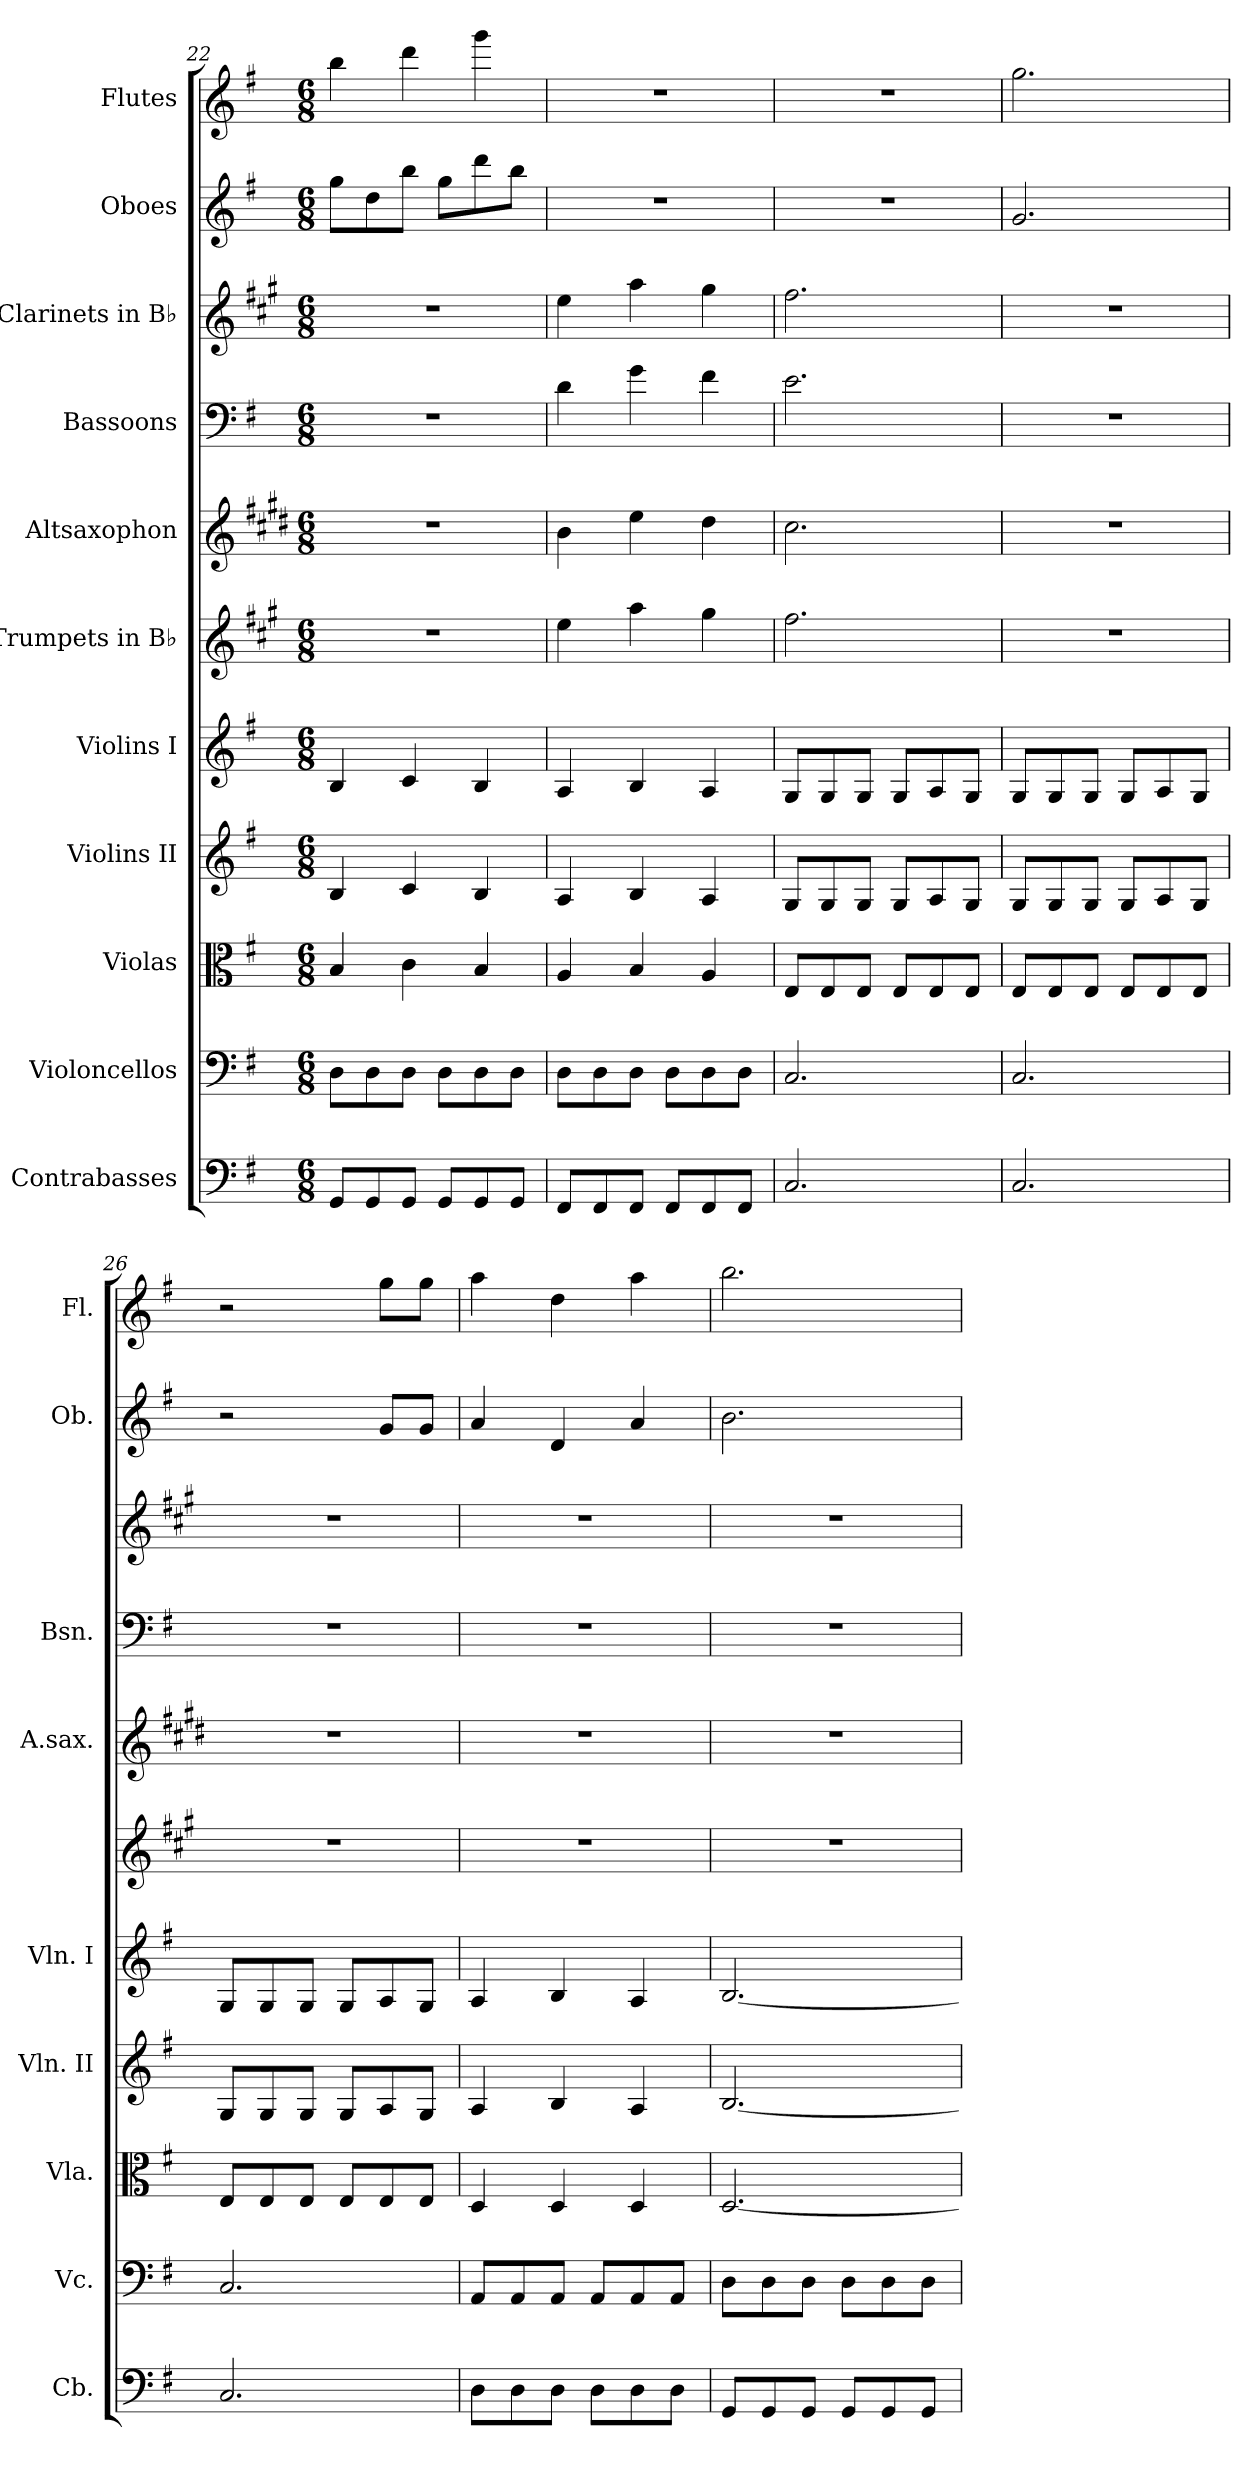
**kern	**kern	**kern	**kern	**kern	**kern	**kern	**kern	**kern	**kern	**kern
*part11	*part10	*part9	*part8	*part7	*part6	*part5	*part4	*part3	*part2	*part1
*staff11	*staff10	*staff9	*staff8	*staff7	*staff6	*staff5	*staff4	*staff3	*staff2	*staff1
*I"Contrabasses	*I"Violoncellos	*I"Violas	*I"Violins II	*I"Violins I	*I"Trumpets in B♭	*I"Altsaxophon	*I"Bassoons	*I"Clarinets in B♭	*I"Oboes	*I"Flutes
*I'Cb.	*I'Vc.	*I'Vla.	*I'Vln. II	*I'Vln. I	*	*I'A.sax.	*I'Bsn.	*	*I'Ob.	*I'Fl.
*clefF4	*clefF4	*clefC3	*clefG2	*clefG2	*clefG2	*clefG2	*clefF4	*clefG2	*clefG2	*clefG2
*ITrd7c12	*	*	*	*	*ITrd1c2	*ITrd5c9	*	*ITrd1c2	*	*
*k[f#]	*k[f#]	*k[f#]	*k[f#]	*k[f#]	*k[f#]	*k[f#]	*k[f#]	*k[f#]	*k[f#]	*k[f#]
*M6/8	*M6/8	*M6/8	*M6/8	*M6/8	*M6/8	*M6/8	*M6/8	*M6/8	*M6/8	*M6/8
=22	=22	=22	=22	=22	=22	=22	=22	=22	=22	=22
8GGG/L	8D\L	4B/	4B/	4B/	2.r	2.r	2.r	2.r	8gg\L	4bb\
8GGG/	8D\	.	.	.	.	.	.	.	8dd\	.
8GGG/J	8D\J	4c\	4c/	4c/	.	.	.	.	8bb\J	4ddd\
8GGG/L	8D\L	.	.	.	.	.	.	.	8gg\L	.
8GGG/	8D\	4B/	4B/	4B/	.	.	.	.	8ddd\	4ggg\
8GGG/J	8D\J	.	.	.	.	.	.	.	8bb\J	.
=23	=23	=23	=23	=23	=23	=23	=23	=23	=23	=23
8FFF#/L	8D\L	4A/	4A/	4A/	4dd\	4d\	4d\	4dd\	2.r	2.r
8FFF#/	8D\	.	.	.	.	.	.	.	.	.
8FFF#/J	8D\J	4B/	4B/	4B/	4gg\	4g\	4g\	4gg\	.	.
8FFF#/L	8D\L	.	.	.	.	.	.	.	.	.
8FFF#/	8D\	4A/	4A/	4A/	4ff#\	4f#\	4f#\	4ff#\	.	.
8FFF#/J	8D\J	.	.	.	.	.	.	.	.	.
=24	=24	=24	=24	=24	=24	=24	=24	=24	=24	=24
2.CC/	2.C/	8E/L	8G/L	8G/L	2.ee\	2.e\	2.e\	2.ee\	2.r	2.r
.	.	8E/	8G/	8G/	.	.	.	.	.	.
.	.	8E/J	8G/J	8G/J	.	.	.	.	.	.
.	.	8E/L	8G/L	8G/L	.	.	.	.	.	.
.	.	8E/	8A/	8A/	.	.	.	.	.	.
.	.	8E/J	8G/J	8G/J	.	.	.	.	.	.
=25	=25	=25	=25	=25	=25	=25	=25	=25	=25	=25
2.CC/	2.C/	8E/L	8G/L	8G/L	2.r	2.r	2.r	2.r	2.g/	2.gg\
.	.	8E/	8G/	8G/	.	.	.	.	.	.
.	.	8E/J	8G/J	8G/J	.	.	.	.	.	.
.	.	8E/L	8G/L	8G/L	.	.	.	.	.	.
.	.	8E/	8A/	8A/	.	.	.	.	.	.
.	.	8E/J	8G/J	8G/J	.	.	.	.	.	.
!!LO:PB:g=z
=26	=26	=26	=26	=26	=26	=26	=26	=26	=26	=26
2.CC/	2.C/	8E/L	8G/L	8G/L	2.r	2.r	2.r	2.r	2r	2r
.	.	8E/	8G/	8G/	.	.	.	.	.	.
.	.	8E/J	8G/J	8G/J	.	.	.	.	.	.
.	.	8E/L	8G/L	8G/L	.	.	.	.	.	.
.	.	8E/	8A/	8A/	.	.	.	.	8g/L	8gg\L
.	.	8E/J	8G/J	8G/J	.	.	.	.	8g/J	8gg\J
=27	=27	=27	=27	=27	=27	=27	=27	=27	=27	=27
8DD\L	8AA/L	4D/	4A/	4A/	2.r	2.r	2.r	2.r	4a/	4aa\
8DD\	8AA/	.	.	.	.	.	.	.	.	.
8DD\J	8AA/J	4D/	4B/	4B/	.	.	.	.	4d/	4dd\
8DD\L	8AA/L	.	.	.	.	.	.	.	.	.
8DD\	8AA/	4D/	4A/	4A/	.	.	.	.	4a/	4aa\
8DD\J	8AA/J	.	.	.	.	.	.	.	.	.
=28	=28	=28	=28	=28	=28	=28	=28	=28	=28	=28
8GGG/L	8D\L	[2.D/	[2.B/	[2.B/	2.r	2.r	2.r	2.r	2.b\	2.bb\
8GGG/	8D\	.	.	.	.	.	.	.	.	.
8GGG/J	8D\J	.	.	.	.	.	.	.	.	.
8GGG/L	8D\L	.	.	.	.	.	.	.	.	.
8GGG/	8D\	.	.	.	.	.	.	.	.	.
8GGG/J	8D\J	.	.	.	.	.	.	.	.	.
=	=	=	=	=	=	=	=	=	=	=
*-	*-	*-	*-	*-	*-	*-	*-	*-	*-	*-
